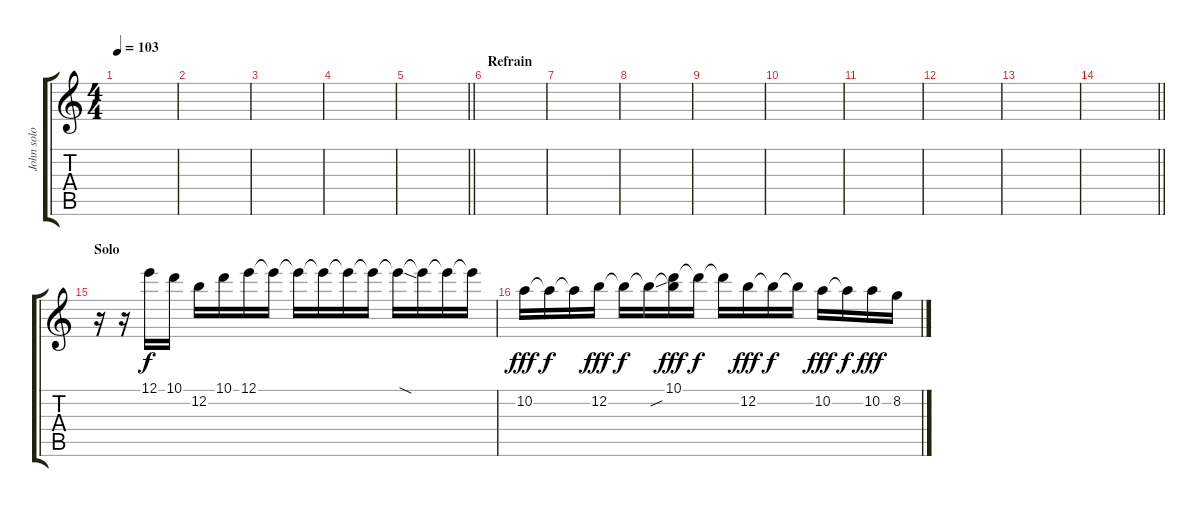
\track ("John solo" "John solo") {instrument overdrivenguitar}
\staff {score tabs}
\tuning (E4 B3 G3 D3 A2 E2) {hide}
\ts (4 4)
\tempo 103
\clef g2
\ks c
|
|
|
|
\barLineRight lightlight
|
\section ("" "Refrain")
|
|
|
|
|
|
|
|
\barLineRight lightlight
|
\section ("" "Solo")
r.16 r.16 12.1.16 10.1.16 12.2.16 10.1.16 12.1.16 12.1{t}.16{dy f} 12.1{t}.16 12.1{t}.16 12.1{t}.16 12.1{t}.16 12.1{sod t}.16 12.1{t}.16 12.1{t}.16 12.1{t}.16 |
10.2.16{dy fff} 10.2{t}.16{dy f} 10.2{t}.16 12.2.16{dy fff} 12.2{t}.16{dy f} 12.2{sou t}.16 (10.1 12.2{t}).16{dy fff} 10.1{t}.16{dy f} 10.1{t}.16 12.2.16{dy fff} 12.2{t}.16{dy f} 12.2{t}.16 10.2.16{dy fff} 10.2{t}.16{dy f} 10.2.16{dy fff} 8.2.16
